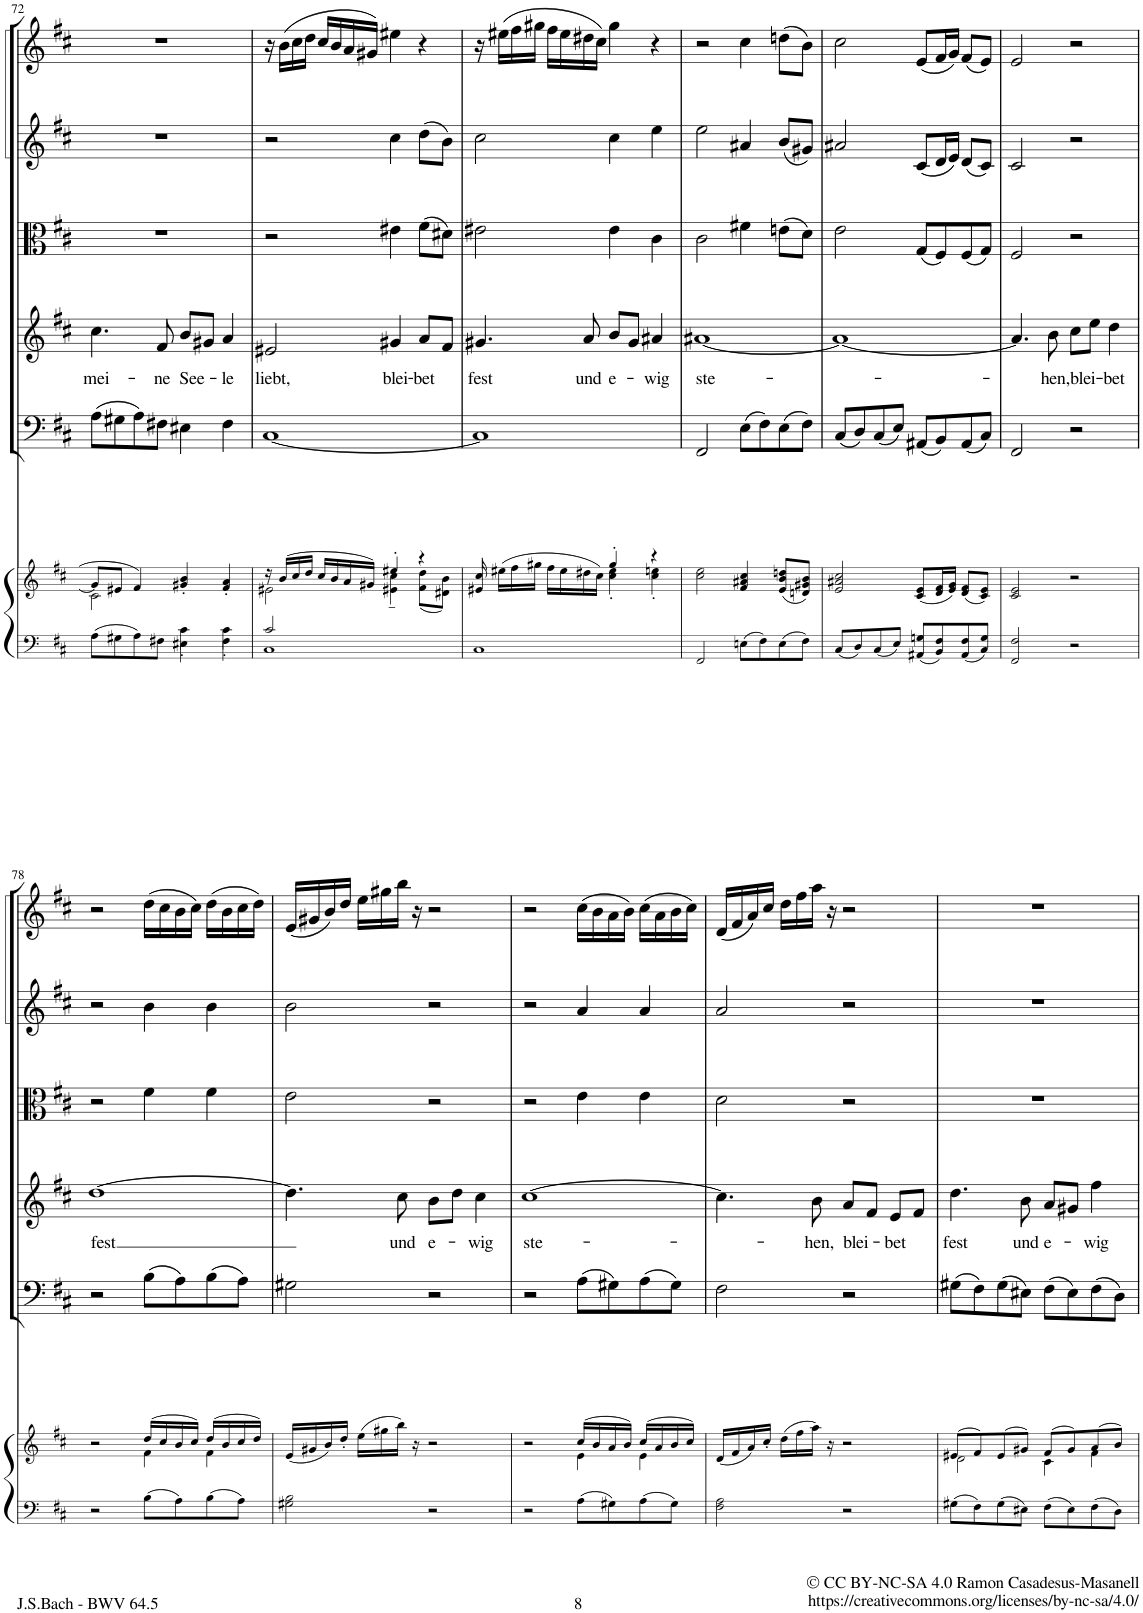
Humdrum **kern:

**kern	**kern	**kern	**kern	**text	**kern	**kern	**kern
*part6	*part6	*part5	*part4	*part4	*part3	*part2	*part1
*staff7	*staff6	*staff5	*staff4	*staff4	*staff3	*staff2	*staff1
*I"Piano reduction	*	*I"Organo e Continuo	*I"Soprano	*	*I"Viola	*I"Violino II	*I"Violino I
*I'Pno	*	*	*	*	*	*	*
!!LO:PB:g=z
*clefF4	*clefG2	*clefF4	*clefG2	*	*clefC3	*clefG2	*clefG2
*k[f#c#]	*k[f#c#]	*k[f#c#]	*k[f#c#]	*	*k[f#c#]	*k[f#c#]	*k[f#c#]
*M4/4	*M4/4	*M4/4	*M4/4	*	*M4/4	*M4/4	*M4/4
*met(c)	*met(c)	*met(c)	*met(c)	*	*met(c)	*met(c)	*met(c)
=72	=72	=72	=72	=72	=72	=72	=72
*^	*^	*	*	*	*	*	*
!	!	!	!	!	!	!LO:LY:b	!	!	!
2ryy	8A\L	8g#/L]	2c#\	(8A\L	4.cc#\	mei-	1r	1r	1r
.	8G#X\	8e#X/J	.	8G#X\	.	.	.	.	.
.	8A\	4f#/	.	8A\)	.	.	.	.	.
!	!	!	!	!	!	!LO:LY:b	!	!	!
.	8F#X\J	.	.	8F#X\J	8f#/	ne	.	.	.
!	!	!	!	!	!	!LO:LY:b	!	!	!
4c#'\	4E#X\	4g#X/'< 4b/'<	2ryy	4E#X\	8b/L	See-	.	.	.
.	.	.	.	.	8g#X/J	.	.	.	.
!	!	!	!	!	!	!LO:LY:b	!	!	!
4c#'\	4F#\	4f#/'< 4a/'<	.	4F#\	4a/	le	.	.	.
=73	=73	=73	=73	=73	=73	=73	=73	=73	=73
!	!	!	!	!	!	!LO:LY:b	!	!	!
2c#/	1C#	16r	2e#X\	[1C#	2e#X/	liebt,	2r	2r	16r
.	.	(16b/LL	.	.	.	.	.	.	(16b\LL
.	.	16cc#/	.	.	.	.	.	.	16cc#\
.	.	16dd/JJ	.	.	.	.	.	.	16dd\JJ
.	.	16cc#/LL	.	.	.	.	.	.	16cc#/LL
.	.	16b/	.	.	.	.	.	.	16b/
.	.	16a/	.	.	.	.	.	.	16a/
.	.	16g#X/JJ)	.	.	.	.	.	.	16g#X/JJ)
!	!	!	!	!	!	!LO:LY:b	!	!	!
2ryy	.	4ee#X'/	4e#X\~ 4cc#\~	.	4g#X/	blei-	4e#X\	4cc#\	4ee#X\
!	!	!	!	!	!	!LO:LY:b	!	!	!
.	.	4r	(8f#\ 8dd\L	.	8a/L	bet	(8f#\L	(8dd\L	4r
.	.	.	8d#X\ 8b\J)	.	8f#/J	.	8d#X\J)	8b\J)	.
*v	*v	*	*	*	*	*	*	*	*
=74	=74	=74	=74	=74	=74	=74	=74	=74
!	!	!	!	!	!LO:LY:b	!	!	!
1C#	16e#X/ 16cc#/	2ryy	1C#]	4.g#X/	fest	2e#X\	2cc#\	16r
.	(>16ee#X\LL	.	.	.	.	.	.	(16ee#X\LL
.	16ff#\	.	.	.	.	.	.	16ff#\
.	16gg#X\JJ	.	.	.	.	.	.	16gg#X\JJ
.	16ff#\LL	.	.	.	.	.	.	16ff#\LL
.	16ee#\	.	.	.	.	.	.	16ee#\
!	!	!	!	!	!LO:LY:b	!	!	!
.	16dd#X\	.	.	8a/	und	.	.	16dd#X\
.	16cc#\JJ)	.	.	.	.	.	.	16cc#\JJ)
!	!	!	!	!	!LO:LY:b	!	!	!
.	4gg#'/	4cc#\' 4ee#\'	.	8b/L	e-	4e#\	4cc#\	4gg#\
.	.	.	.	8g#/J	.	.	.	.
!	!	!	!	!	!LO:LY:b	!	!	!
.	4r	4cc#\' 4een\'	.	4a#X/	-wig	4c#\	4ee\	4r
=75	=75	=75	=75	=75	=75	=75	=75	=75
!	!	!	!	!	!LO:LY:b	!	!	!
*	*v	*v	*	*	*	*	*	*
2FF#/	2cc#\ 2ee\	2FF#/	[1a#X	ste-	2c#\	2ee\	2r
8En\L	4f#/ 4a#X/ 4cc#/	(8E\L	.	.	4f#X\	4a#X/	4cc#\
8F#\	.	8F#\)	.	.	.	.	.
8E\	(8e/ 8b/ 8ddn/L	(8E\	.	.	(8en\L	(8b/L	(8ddn\L
8F#\J	8dn/ 8g#X/ 8b/J)	8F#\J)	.	.	8d\J)	8g#X/J)	8b\J)
=76	=76	=76	=76	=76	=76	=76	=76
8C#/L	2e/ 2a#X/ 2cc#/	(8C#/L	1a#_	.	2e\	2a#X/	2cc#\
8D/	.	8D/)	.	.	.	.	.
8C#/	.	(8C#/	.	.	.	.	.
8E/J	.	8E/J)	.	.	.	.	.
8AA#X/ 8Gn/L	(8c#/ 8e/L	(8AA#X/L	.	.	(8G/L	(8c#/L	(8e/L
8BB/ 8F#/	16d/ 16f#/L	8BB/)	.	.	8F#/)	16d/L	16f#/L
.	16e/ 16g/JJ)	.	.	.	.	16e/JJ)	16g/JJ)
8AA#/ 8F#/	(8d/ 8f#/L	(8AA#/	.	.	(8F#/	(8d/L	(8f#/L
8C#/ 8G/J	8c#/ 8e/J)	8C#/J)	.	.	8G/J)	8c#/J)	8e/J)
=77	=77	=77	=77	=77	=77	=77	=77
2FF#/ 2F#/	2c#/ 2e/	2FF#/	4.a#/]	.	2F#/	2c#/	2e/
!	!	!	!	!LO:LY:b	!	!	!
.	.	.	8b\	-hen,	.	.	.
!	!	!	!	!LO:LY:b	!	!	!
2r	2r	2r	8cc#\L	blei-	2r	2r	2r
.	.	.	8ee\J	.	.	.	.
!	!	!	!	!LO:LY:b	!	!	!
.	.	.	4dd\	-bet	.	.	.
!!LO:LB:g=z
=78	=78	=78	=78	=78	=78	=78	=78
*	*^	*	*	*	*	*	*
!	!	!	!	!	!LO:LY:b	!	!	!
2r	2r	2ryy	2r	[1dd	fest	2r	2r	2r
8B\L	(16dd/LL	4f#\	(8B\L	.	.	4f#\	4b\	(16dd\LL
.	16cc#/	.	.	.	.	.	.	16cc#\
8A\	16b/	.	8A\)	.	.	.	.	16b\
.	16cc#/JJ)	.	.	.	.	.	.	16cc#\JJ)
8B\	(16dd/LL	4f#\	(8B\	.	.	4f#\	4b\	(16dd\LL
.	16b/	.	.	.	.	.	.	16b\
8A\J	16cc#/	.	8A\J)	.	.	.	.	16cc#\
.	16dd/JJ)	.	.	.	.	.	.	16dd\JJ)
*	*v	*v	*	*	*	*	*	*
=79	=79	=79	=79	=79	=79	=79	=79
2G#X\ 2B\	(16e/LL	2G#X\	4.dd\]	.	2e\	2b\	(16e/LL
.	16g#X/	.	.	.	.	.	16g#X/
.	16b/)	.	.	.	.	.	16b/)
.	16dd'/JJ	.	.	.	.	.	16dd/JJ
.	(16ee\LL	.	.	.	.	.	16ee\LL
.	16gg#X\	.	.	.	.	.	16gg#X\
!	!	!	!	!LO:LY:b	!	!	!
.	16bb\JJ)	.	8cc#\	und	.	.	16bb\JJ
.	16r	.	.	.	.	.	16r
!	!	!	!	!LO:LY:b	!	!	!
2r	2r	2r	8b\L	e-	2r	2r	2r
.	.	.	8dd\J	.	.	.	.
!	!	!	!	!LO:LY:b	!	!	!
.	.	.	4cc#\	-wig	.	.	.
=80	=80	=80	=80	=80	=80	=80	=80
*	*^	*	*	*	*	*	*
!	!	!	!	!	!LO:LY:b	!	!	!
2r	2r	2ryy	2r	[1cc#	ste-	2r	2r	2r
8A\L	(16cc#/LL	4e\	(8A\L	.	.	4e\	4a/	(16cc#\LL
.	16b/	.	.	.	.	.	.	16b\
8G#X\	16a/	.	8G#X\)	.	.	.	.	16a\
.	16b/JJ)	.	.	.	.	.	.	16b\JJ)
8A\	(16cc#/LL	4e\	(8A\	.	.	4e\	4a/	(16cc#\LL
.	16a/	.	.	.	.	.	.	16a\
8G#\J	16b/	.	8G#\J)	.	.	.	.	16b\
.	16cc#/JJ)	.	.	.	.	.	.	16cc#\JJ)
*	*v	*v	*	*	*	*	*	*
=81	=81	=81	=81	=81	=81	=81	=81
2F#\ 2A\	(16d/LL	2F#\	4.cc#\]	.	2d\	2a/	(16d/LL
.	16f#/	.	.	.	.	.	16f#/
.	16a/)	.	.	.	.	.	16a/)
.	16cc#'/JJ	.	.	.	.	.	16cc#/JJ
.	(16dd\LL	.	.	.	.	.	16dd\LL
.	16ff#\	.	.	.	.	.	16ff#\
!	!	!	!	!LO:LY:b	!	!	!
.	16aa\JJ)	.	8b\	-hen,	.	.	16aa\JJ
.	16r	.	.	.	.	.	16r
!	!	!	!	!LO:LY:b	!	!	!
2r	2r	2r	8a/L	blei-	2r	2r	2r
.	.	.	8f#/J	.	.	.	.
!	!	!	!	!LO:LY:b	!	!	!
.	.	.	8e/L	bet	.	.	.
.	.	.	8f#/J	.	.	.	.
=82	=82	=82	=82	=82	=82	=82	=82
*	*^	*	*	*	*	*	*
!	!	!	!	!	!LO:LY:b	!	!	!
8G#X\L	(8e#X/L	2d\	(8G#X\L	4.dd\	fest	1r	1r	1r
8F#\	8f#/)	.	8F#\)	.	.	.	.	.
8G#\	(8e#/	.	(8G#\	.	.	.	.	.
!	!	!	!	!	!LO:LY:b	!	!	!
8E#X\J	8g#X/J)	.	8E#X\J)	8b\	und	.	.	.
!	!	!	!	!	!LO:LY:b	!	!	!
8F#\L	(8f#/L	4c#\	(8F#\L	8a/L	e-	.	.	.
8E#\	8g#/)	.	8E#\)	8g#X/J	.	.	.	.
!	!	!	!	!	!LO:LY:b	!	!	!
8F#\	(8a/	4f#\	(8F#\	4ff#\	-wig	.	.	.
8D\J	8b/J)	.	8D\J)	.	.	.	.	.
*	*v	*v	*	*	*	*	*	*
=	=	=	=	=	=	=	=
*-	*-	*-	*-	*-	*-	*-	*-
